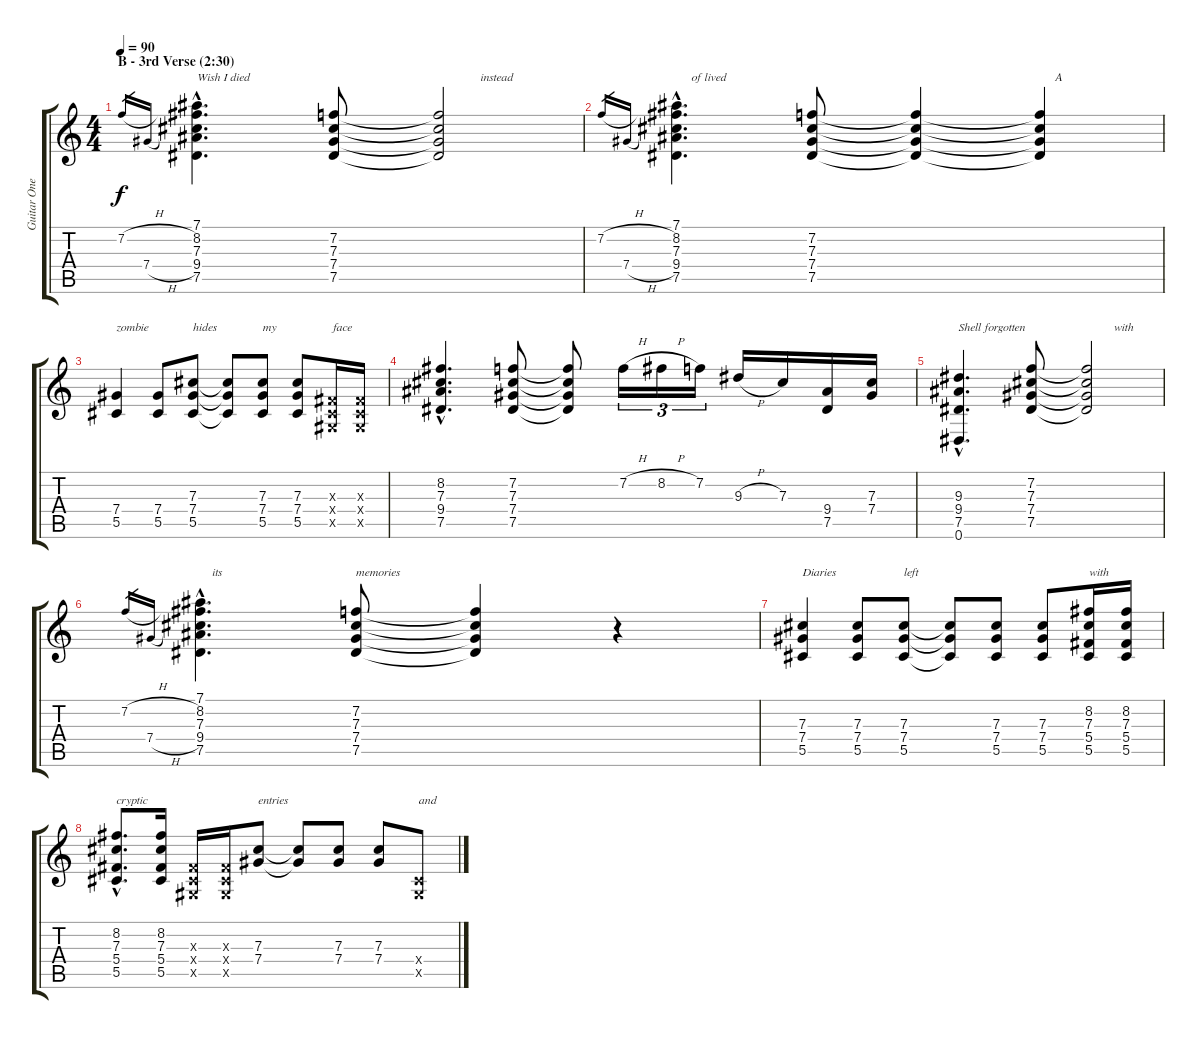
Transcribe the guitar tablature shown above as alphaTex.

\track ("Guitar One" "Guitar One") {instrument electricguitarclean}
\staff {score tabs}
\tuning (Eb4 Bb3 Gb3 Db3 Ab2 Eb2) {hide}
\ts (4 4)
\section ("" "B - 3rd Verse (2:30)")
\tempo 90
\clef g2
\ks c
7.2{h}.16{gr dy f} 7.4{h}.16{gr} (7.1{hac} 8.2{hac} 7.3{hac} 9.4{hac} 7.5{hac}).4{d txt "Wish I died"} (7.2 7.3 7.4 7.5).8 (7.2{t} 7.3{t} 7.4{t} 7.5{t}).2{txt "              instead"} |
7.2{h}.16{gr} 7.4{h}.16{gr} (7.1{hac} 8.2{hac} 7.3{hac} 9.4{hac} 7.5{hac}).4{d txt "     of lived"} (7.2 7.3 7.4 7.5).8 (7.2{t} 7.3{t} 7.4{t} 7.5{t}).4 (7.2{t} 7.3{t} 7.4{t} 7.5{t}).4{txt "     A"} |
(7.4 5.5).4{txt "zombie"} (7.4 5.5).8 (7.3 7.4 5.5).8{txt "hides"} (7.3{t} 7.4{t} 5.5{t}).8 (7.3 7.4 5.5).8{txt "my"} (7.3 7.4 5.5).8 (0.3{x} 0.4{x} 0.5{x}).16{txt "face"} (0.3{x} 0.4{x} 0.5{x}).16 |
(8.2{hac} 7.3{hac} 9.4{hac} 7.5{hac}).4{d} (7.2 7.3 7.4 7.5).8 (7.2{t} 7.3{t} 7.4{t} 7.5{t}).8 7.2{h}.16{tu (3 2)} 8.2{h}.16{tu (3 2)} 7.2.16{tu (3 2)} 9.3{h}.16 7.3.16 (9.4 7.5).16 (7.3 7.4).16 |
(9.3{hac} 9.4{hac} 7.5{hac} 0.6{hac}).4{d txt "Shell forgotten"} (7.2 7.3 7.4 7.5).8 (7.2{t} 7.3{t} 7.4{t} 7.5{t}).2{txt "         with"} |
7.2{h}.16{gr} 7.4{h}.16{gr} (7.1{hac} 8.2{hac} 7.3{hac} 9.4{hac} 7.5{hac}).4{d txt "    its"} (7.2 7.3 7.4 7.5).8{txt "memories"} (7.2{t} 7.3{t} 7.4{t} 7.5{t}).4 r.4 |
(7.3 7.4 5.5).4{txt "Diaries"} (7.3 7.4 5.5).8 (7.3 7.4 5.5).8{txt "left"} (7.3{t} 7.4{t} 5.5{t}).8 (7.3 7.4 5.5).8 (7.3 7.4 5.5).8 (8.2 7.3 5.4 5.5).16{txt "with"} (8.2 7.3 5.4 5.5).16 |
(8.2{hac} 7.3{hac} 5.4{hac} 5.5{hac}).8{d txt "cryptic"} (8.2 7.3 5.4 5.5).16 (0.3{x} 0.4{x} 0.5{x}).16 (0.3{x} 0.4{x} 0.5{x}).16 (7.3 7.4).8{txt "entries"} (7.3{t} 7.4{t}).8 (7.3 7.4).8 (7.3 7.4).8 (0.4{x} 0.5{x}).8{txt "and"}
